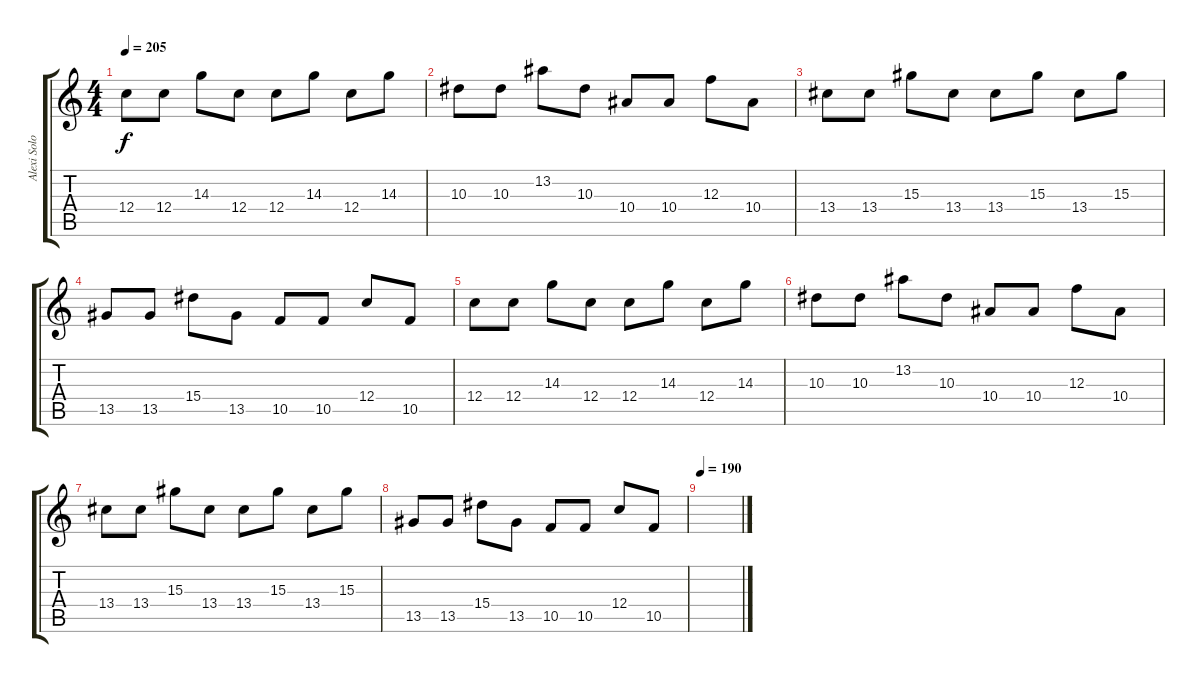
\track ("Alexi Solo" "Alexi Solo") {instrument distortionguitar}
\staff {score tabs}
\tuning (D4 A3 F3 C3 G2 C2) {hide}
\ts (4 4)
\tempo 205
\clef g2
\ks c
12.4.8{dy f} 12.4.8 14.3.8 12.4.8 12.4.8 14.3.8 12.4.8 14.3.8 |
10.3.8 10.3.8 13.2.8 10.3.8 10.4.8 10.4.8 12.3.8 10.4.8 |
13.4.8 13.4.8 15.3.8 13.4.8 13.4.8 15.3.8 13.4.8 15.3.8 |
13.5.8 13.5.8 15.4.8 13.5.8 10.5.8 10.5.8 12.4.8 10.5.8 |
12.4.8 12.4.8 14.3.8 12.4.8 12.4.8 14.3.8 12.4.8 14.3.8 |
10.3.8 10.3.8 13.2.8 10.3.8 10.4.8 10.4.8 12.3.8 10.4.8 |
13.4.8 13.4.8 15.3.8 13.4.8 13.4.8 15.3.8 13.4.8 15.3.8 |
13.5.8 13.5.8 15.4.8 13.5.8 10.5.8 10.5.8 12.4.8 10.5.8 |
\tempo 190
